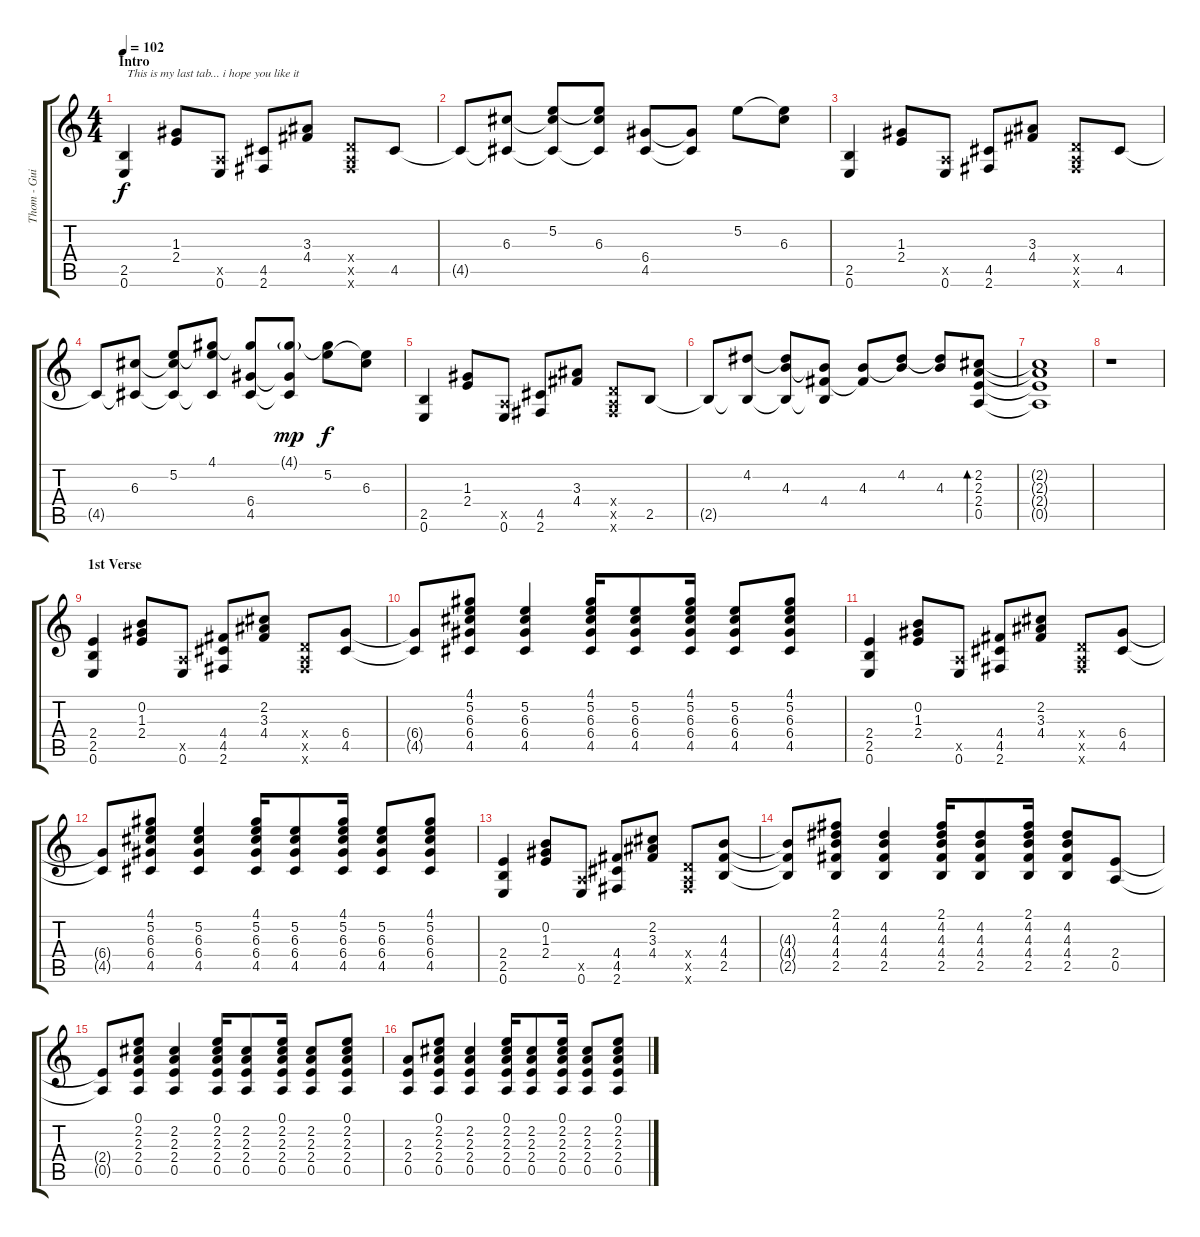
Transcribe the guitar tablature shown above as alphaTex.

\track ("Thom - Guitar" "Thom - Gui") {instrument electricguitarclean}
\staff {score tabs}
\tuning (E4 B3 G3 D3 A2 E2) {hide}
\ts (4 4)
\section ("" "Intro")
\tempo 102
\clef g2
\ks c
(2.5 0.6).4{txt " This is my last tab... i hope you like it" dy f volume 8 instrument electricguitarclean} (1.3 2.4).8 (0.5{x} 0.6).8 (4.5 2.6).8 (3.3 4.4).8 (0.4{x} 0.5{x} 2.6{x}).8 4.5.8 |
4.5{t}.8 (6.3 4.5{t}).8 (5.2 6.3{t} 4.5{t}).8 (5.2{t} 6.3 4.5{t}).8 (6.4 4.5).8 (6.4{t} 4.5{t}).8 5.2.8 (5.2{t} 6.3).8 |
(2.5 0.6).4 (1.3 2.4).8 (0.5{x} 0.6).8 (4.5 2.6).8 (3.3 4.4).8 (0.4{x} 0.5{x} 2.6{x}).8 4.5.8 |
4.5{t}.8 (6.3 4.5{t}).8 (5.2 6.3{t} 4.5{t}).8 (4.1 5.2{t} 4.5{t}).8 (4.1{t} 6.4 4.5).8 (4.1{g} 6.4{t} 4.5{t}).8{dy mp} (4.1{t} 5.2).8{dy f} (5.2{t} 6.3).8 |
(2.5 0.6).4 (1.3 2.4).8 (0.5{x} 0.6).8 (4.5 2.6).8 (3.3 4.4).8 (0.4{x} 0.5{x} 2.6{x}).8 2.5.8 |
2.5{t}.8 (4.2 2.5{t}).8 (4.2{t} 4.3 2.5{t}).8 (4.3{t} 4.4 2.5{t}).8 (4.3 4.4{t}).8 (4.2 4.3{t}).8 (4.2{t} 4.3).8 (2.2 2.3 2.4 0.5).8{bd 480} |
(2.2{t} 2.3{t} 2.4{t} 0.5{t}).1 |
r.1 |
\section ("" "1st Verse")
(2.4 2.5 0.6).4{volume 10} (0.2 1.3 2.4).8 (0.5{x} 0.6).8 (4.4 4.5 2.6).8 (2.2 3.3 4.4).8 (0.4{x} 0.5{x} 2.6{x}).8 (6.4 4.5).8 |
(6.4{t} 4.5{t}).8 (4.1 5.2 6.3 6.4 4.5).8 (5.2 6.3 6.4 4.5).4 (4.1 5.2 6.3 6.4 4.5).16 (5.2 6.3 6.4 4.5).8 (4.1 5.2 6.3 6.4 4.5).16 (5.2 6.3 6.4 4.5).8 (4.1 5.2 6.3 6.4 4.5).8 |
(2.4 2.5 0.6).4 (0.2 1.3 2.4).8 (0.5{x} 0.6).8 (4.4 4.5 2.6).8 (2.2 3.3 4.4).8 (0.4{x} 0.5{x} 2.6{x}).8 (6.4 4.5).8 |
(6.4{t} 4.5{t}).8 (4.1 5.2 6.3 6.4 4.5).8 (5.2 6.3 6.4 4.5).4 (4.1 5.2 6.3 6.4 4.5).16 (5.2 6.3 6.4 4.5).8 (4.1 5.2 6.3 6.4 4.5).16 (5.2 6.3 6.4 4.5).8 (4.1 5.2 6.3 6.4 4.5).8 |
(2.4 2.5 0.6).4 (0.2 1.3 2.4).8 (0.5{x} 0.6).8 (4.4 4.5 2.6).8 (2.2 3.3 4.4).8 (0.4{x} 0.5{x} 2.6{x}).8 (4.3 4.4 2.5).8 |
(4.3{t} 4.4{t} 2.5{t}).8 (2.1 4.2 4.3 4.4 2.5).8 (4.2 4.3 4.4 2.5).4 (2.1 4.2 4.3 4.4 2.5).16 (4.2 4.3 4.4 2.5).8 (2.1 4.2 4.3 4.4 2.5).16 (4.2 4.3 4.4 2.5).8 (2.4 0.5).8 |
(2.4{t} 0.5{t}).8 (0.1 2.2 2.3 2.4 0.5).8 (2.2 2.3 2.4 0.5).4 (0.1 2.2 2.3 2.4 0.5).16 (2.2 2.3 2.4 0.5).8 (0.1 2.2 2.3 2.4 0.5).16 (2.2 2.3 2.4 0.5).8 (0.1 2.2 2.3 2.4 0.5).8 |
(2.3 2.4 0.5).8 (0.1 2.2 2.3 2.4 0.5).8 (2.2 2.3 2.4 0.5).4 (0.1 2.2 2.3 2.4 0.5).16 (2.2 2.3 2.4 0.5).8 (0.1 2.2 2.3 2.4 0.5).16 (2.2 2.3 2.4 0.5).8 (0.1 2.2 2.3 2.4 0.5).8
